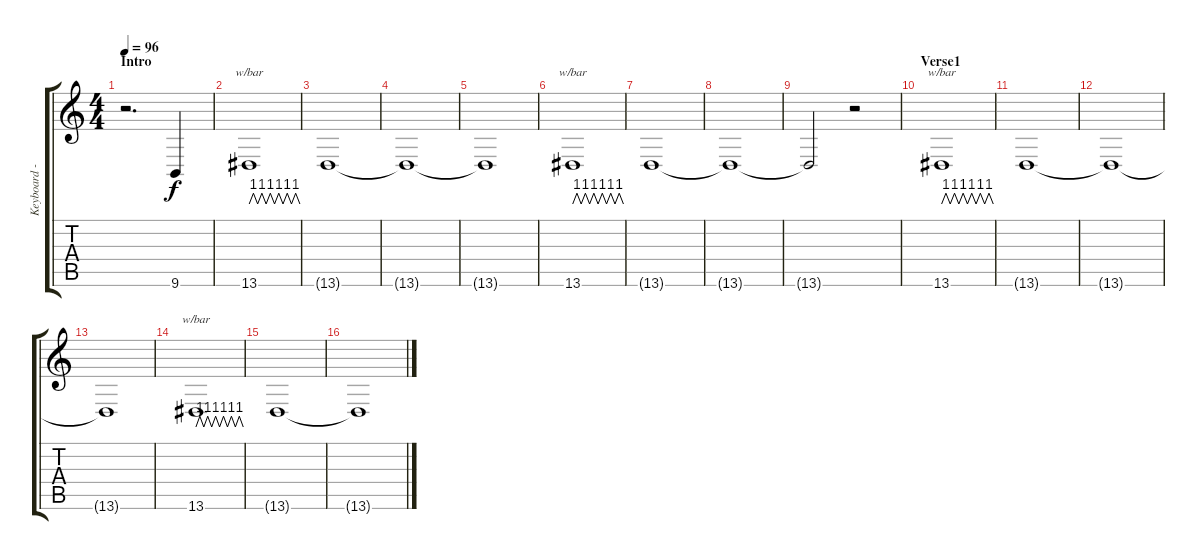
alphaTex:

\track ("Keyboard - Jocke Skog" "Keyboard -") {instrument pad2warm}
\staff {score tabs}
\tuning (D4 A3 F3 C3 G2 D2) {hide}
\ts (4 4)
\section ("" "Intro")
\tempo 96
\clef g2
\ks c
r.2{d dy f instrument pad2warm} 9.6.4{volume 13 instrument guitarharmonics} |
13.6.1{tbe (custom default 0 0 5 4 10 0 15 4 20 0 25 4 30 0 35 4 40 0 45 4 50 0 55 4 60 0) volume 11 instrument pad2warm} |
13.6{t}.1 |
13.6{t}.1 |
13.6{t}.1 |
13.6.1{tbe (custom default 0 0 5 4 10 0 15 4 20 0 25 4 30 0 35 4 40 0 45 4 50 0 55 4 60 0)} |
13.6{t}.1 |
13.6{t}.1 |
13.6{t}.2 r.2 |
\section ("" "Verse1")
13.6.1{tbe (custom default 0 0 5 4 10 0 15 4 20 0 25 4 30 0 35 4 40 0 45 4 50 0 55 4 60 0)} |
13.6{t}.1 |
13.6{t}.1 |
13.6{t}.1 |
13.6.1{tbe (custom default 0 0 5 4 10 0 15 4 20 0 25 4 30 0 35 4 40 0 45 4 50 0 55 4 60 0)} |
13.6{t}.1 |
13.6{t}.1
